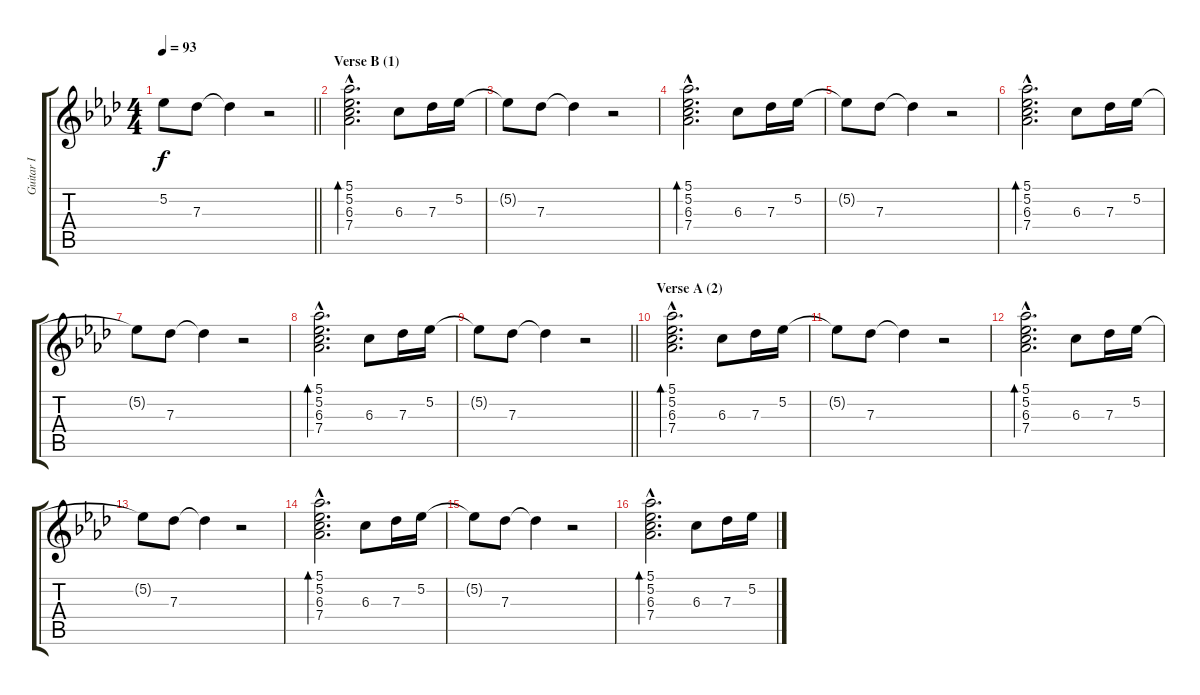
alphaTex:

\track ("Guitar I" "Guitar I") {instrument acousticguitarsteel}
\staff {score tabs}
\tuning (Eb4 Bb3 Gb3 Db3 Ab2 Db2) {hide}
\ts (4 4)
\tempo 93
\clef g2
\barLineRight lightlight
\ks ab
5.2{t}.8{dy f} 7.3.8 7.3{t}.4 r.2 |
\section ("" "Verse B (1)")
(5.1{hac} 5.2{hac} 6.3{hac} 7.4{hac}).2{d bd 240} 6.3.8 7.3.16 5.2.16 |
5.2{t}.8 7.3.8 7.3{t}.4 r.2 |
(5.1{hac} 5.2{hac} 6.3{hac} 7.4{hac}).2{d bd 240} 6.3.8 7.3.16 5.2.16 |
5.2{t}.8 7.3.8 7.3{t}.4 r.2 |
(5.1{hac} 5.2{hac} 6.3{hac} 7.4{hac}).2{d bd 240} 6.3.8 7.3.16 5.2.16 |
5.2{t}.8 7.3.8 7.3{t}.4 r.2 |
(5.1{hac} 5.2{hac} 6.3{hac} 7.4{hac}).2{d bd 240} 6.3.8 7.3.16 5.2.16 |
\barLineRight lightlight
5.2{t}.8 7.3.8 7.3{t}.4 r.2 |
\section ("" "Verse A (2)")
(5.1{hac} 5.2{hac} 6.3{hac} 7.4{hac}).2{d bd 240} 6.3.8 7.3.16 5.2.16 |
5.2{t}.8 7.3.8 7.3{t}.4 r.2 |
(5.1{hac} 5.2{hac} 6.3{hac} 7.4{hac}).2{d bd 240} 6.3.8 7.3.16 5.2.16 |
5.2{t}.8 7.3.8 7.3{t}.4 r.2 |
(5.1{hac} 5.2{hac} 6.3{hac} 7.4{hac}).2{d bd 240} 6.3.8 7.3.16 5.2.16 |
5.2{t}.8 7.3.8 7.3{t}.4 r.2 |
(5.1{hac} 5.2{hac} 6.3{hac} 7.4{hac}).2{d bd 240} 6.3.8 7.3.16 5.2.16
